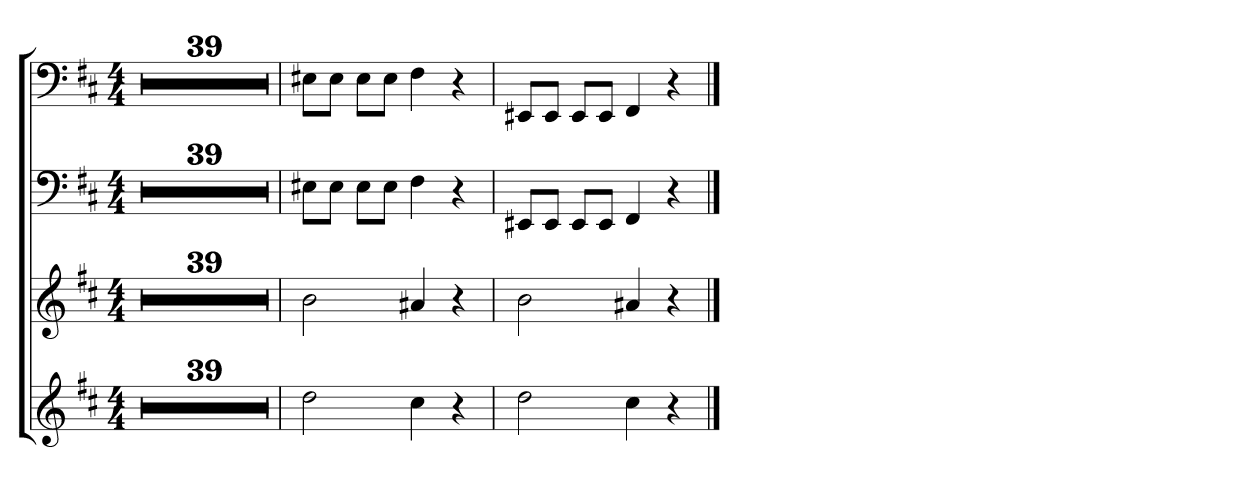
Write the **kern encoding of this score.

**kern	**kern	**kern	**kern
*part4	*part3	*part2	*part1
*staff4	*staff3	*staff2	*staff1
*	*	*clefF4	*clefF4
*k[f#c#]	*k[f#c#]	*k[f#c#]	*k[f#c#]
*b:	*b:	*b:	*b:
*M4/4	*M4/4	*M4/4	*M4/4
=1	=1	=1	=1
1r	1r	1r	1r
=2	=2	=2	=2
1r	1r	1r	1r
=3	=3	=3	=3
1r	1r	1r	1r
=4	=4	=4	=4
1r	1r	1r	1r
=5	=5	=5	=5
1r	1r	1r	1r
=6	=6	=6	=6
1r	1r	1r	1r
=7	=7	=7	=7
1r	1r	1r	1r
=8	=8	=8	=8
1r	1r	1r	1r
=9	=9	=9	=9
1r	1r	1r	1r
=10	=10	=10	=10
1r	1r	1r	1r
=11	=11	=11	=11
1r	1r	1r	1r
=12	=12	=12	=12
1r	1r	1r	1r
=13	=13	=13	=13
1r	1r	1r	1r
=14	=14	=14	=14
1r	1r	1r	1r
=15	=15	=15	=15
1r	1r	1r	1r
=16	=16	=16	=16
1r	1r	1r	1r
=17	=17	=17	=17
1r	1r	1r	1r
=18	=18	=18	=18
1r	1r	1r	1r
=19	=19	=19	=19
1r	1r	1r	1r
=20	=20	=20	=20
1r	1r	1r	1r
=21	=21	=21	=21
1r	1r	1r	1r
=22	=22	=22	=22
1r	1r	1r	1r
=23	=23	=23	=23
1r	1r	1r	1r
=24	=24	=24	=24
1r	1r	1r	1r
=25	=25	=25	=25
1r	1r	1r	1r
=26	=26	=26	=26
1r	1r	1r	1r
=27	=27	=27	=27
1r	1r	1r	1r
=28	=28	=28	=28
1r	1r	1r	1r
=29	=29	=29	=29
1r	1r	1r	1r
=30	=30	=30	=30
1r	1r	1r	1r
=31	=31	=31	=31
1r	1r	1r	1r
=32	=32	=32	=32
1r	1r	1r	1r
=33	=33	=33	=33
1r	1r	1r	1r
=34	=34	=34	=34
1r	1r	1r	1r
=35	=35	=35	=35
1r	1r	1r	1r
=36	=36	=36	=36
1r	1r	1r	1r
=37	=37	=37	=37
1r	1r	1r	1r
=38	=38	=38	=38
1r	1r	1r	1r
=39	=39	=39	=39
1r	1r	1r	1r
=40	=40	=40	=40
2dd	2b	8E#X\L	8E#X\L
.	.	8E#\J	8E#\J
.	.	8E#\L	8E#\L
.	.	8E#\J	8E#\J
4cc#	4a#X	4F#	4F#
4r	4r	4r	4r
=41	=41	=41	=41
2dd	2b	8EE#X/L	8EE#X/L
.	.	8EE#/J	8EE#/J
.	.	8EE#/L	8EE#/L
.	.	8EE#/J	8EE#/J
4cc#	4a#X	4FF#	4FF#
4r	4r	4r	4r
==	==	==	==
*-	*-	*-	*-
